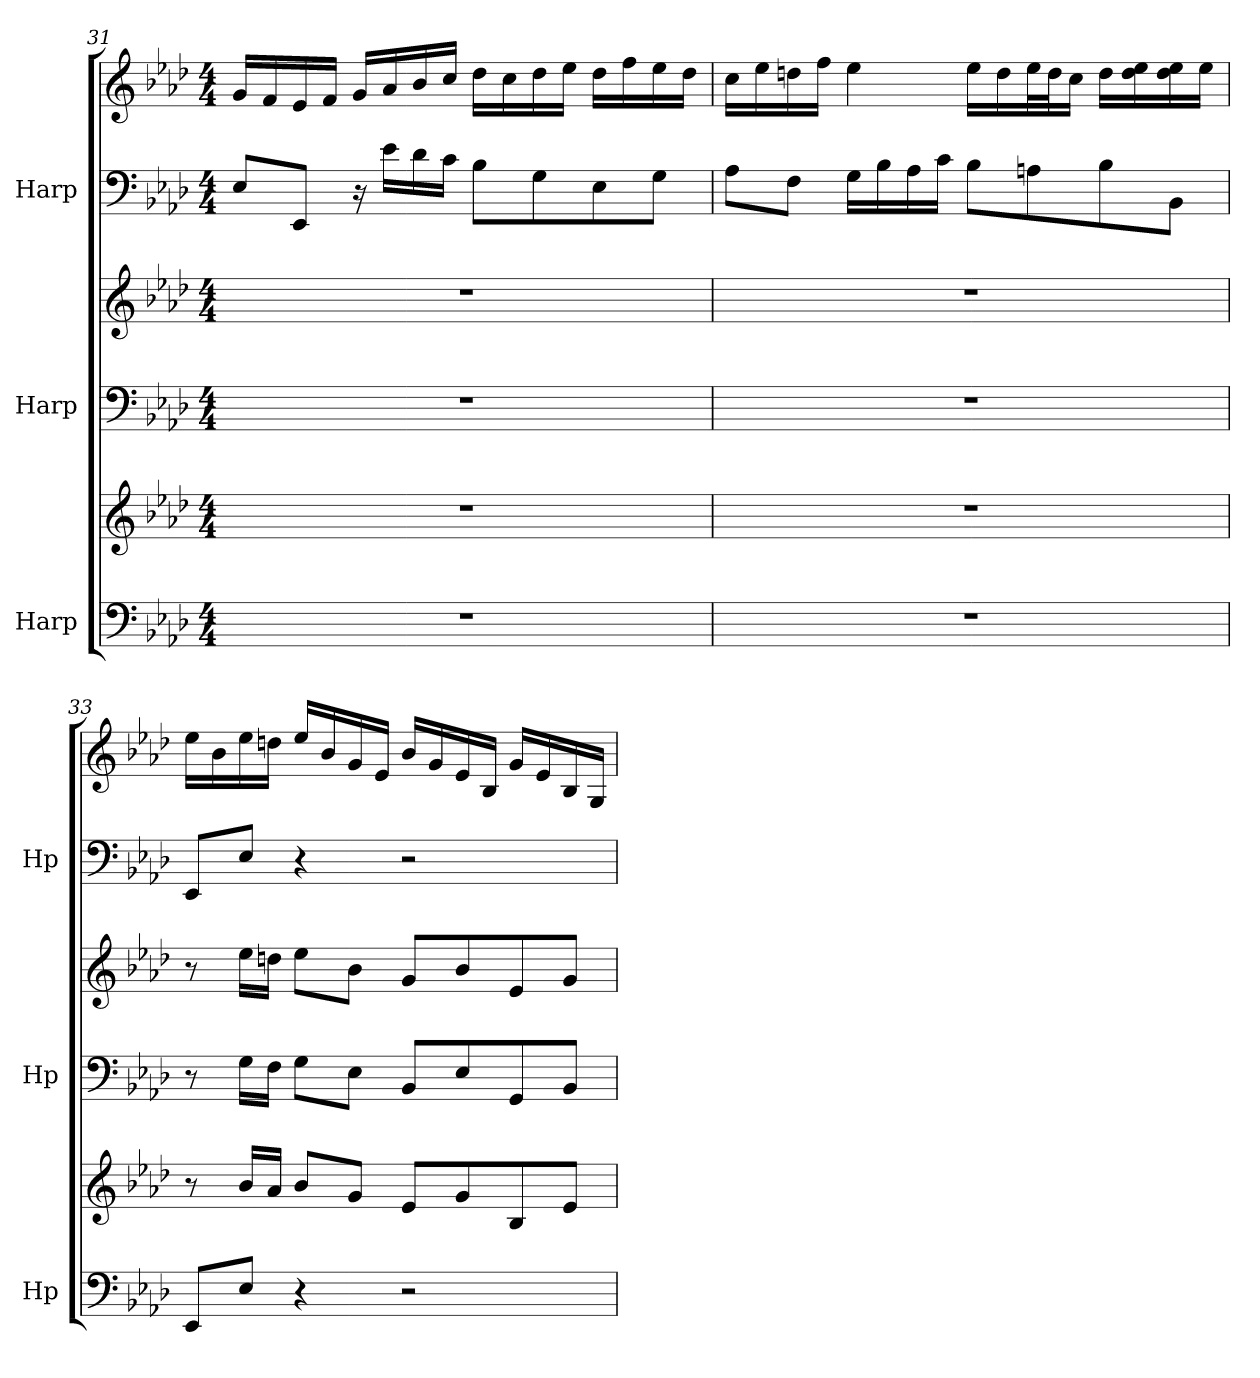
**kern	**kern	**kern	**kern	**kern	**kern
*part3	*part3	*part2	*part2	*part1	*part1
*staff6	*staff5	*staff4	*staff3	*staff2	*staff1
*I"Harp	*	*I"Harp	*	*I"Harp	*
*I'Hp	*	*I'Hp	*	*I'Hp	*
!!LO:LB:g=z
*clefF4	*clefG2	*clefF4	*clefG2	*clefF4	*clefG2
*k[b-e-a-d-]	*k[b-e-a-d-]	*k[b-e-a-d-]	*k[b-e-a-d-]	*k[b-e-a-d-]	*k[b-e-a-d-]
*M4/4	*M4/4	*M4/4	*M4/4	*M4/4	*M4/4
=31	=31	=31	=31	=31	=31
1r	1r	1r	1r	8E-/L	16g/LL
.	.	.	.	.	16f/
.	.	.	.	8EE-/J	16e-/
.	.	.	.	.	16f/JJ
.	.	.	.	16r	16g/LL
.	.	.	.	16e-\LL	16a-/
.	.	.	.	16d-\	16b-/
.	.	.	.	16c\JJ	16cc/JJ
.	.	.	.	8B-\L	16dd-\LL
.	.	.	.	.	16cc\
.	.	.	.	8G\	16dd-\
.	.	.	.	.	16ee-\JJ
.	.	.	.	8E-\	16dd-\LL
.	.	.	.	.	16ff\
.	.	.	.	8G\J	16ee-\
.	.	.	.	.	16dd-\JJ
=32	=32	=32	=32	=32	=32
1r	1r	1r	1r	8A-\L	16cc\LL
.	.	.	.	.	16ee-\
.	.	.	.	8F\J	16ddn\
.	.	.	.	.	16ff\JJ
.	.	.	.	16G\LL	4ee-\
.	.	.	.	16B-\	.
.	.	.	.	16A-\	.
.	.	.	.	16c\JJ	.
.	.	.	.	8B-\L	16ee-\LL
.	.	.	.	.	16dd\
.	.	.	.	8An\	32ee-\L
.	.	.	.	.	32dd\J
.	.	.	.	.	16cc\JJ
.	.	.	.	8B-\	16dd\LL
.	.	.	.	.	16dd\ 16ee-\
.	.	.	.	8BB-\J	16dd\ 16ee-\
.	.	.	.	.	16ee-\JJ
!!LO:PB:g=z
=33	=33	=33	=33	=33	=33
8EE-/L	8r	8r	8r	8EE-/L	16ee-\LL
.	.	.	.	.	16b-\
8E-/J	16b-/LL	16G\LL	16ee-\LL	8E-/J	16ee-\
.	16a-/JJ	16F\JJ	16ddn\JJ	.	16ddn\JJ
4r	8b-/L	8G\L	8ee-\L	4r	16ee-/LL
.	.	.	.	.	16b-/
.	8g/J	8E-\J	8b-\J	.	16g/
.	.	.	.	.	16e-/JJ
2r	8e-/L	8BB-/L	8g/L	2r	16b-/LL
.	.	.	.	.	16g/
.	8g/	8E-/	8b-/	.	16e-/
.	.	.	.	.	16B-/JJ
.	8B-/	8GG/	8e-/	.	16g/LL
.	.	.	.	.	16e-/
.	8e-/J	8BB-/J	8g/J	.	16B-/
.	.	.	.	.	16G/JJ
=	=	=	=	=	=
*-	*-	*-	*-	*-	*-
